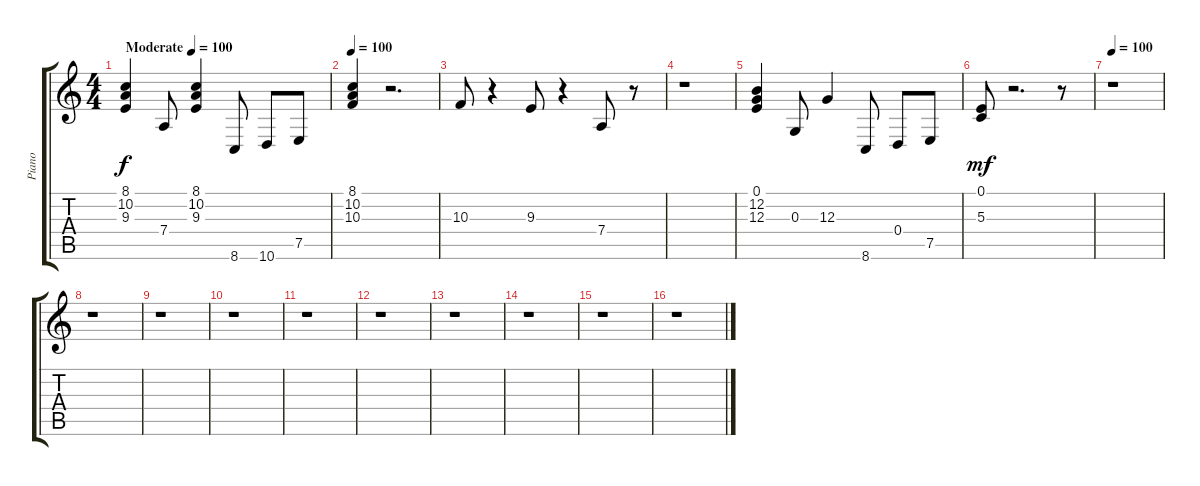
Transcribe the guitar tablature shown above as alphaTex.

\track ("Piano" "Piano") {instrument brightacousticpiano}
\staff {score tabs}
\tuning (E4 B3 G3 D3 A2 E2) {hide}
\ts (4 4)
\tempo (100 "Moderate")
\clef g2
\ks c
(8.1 10.2 9.3).4{dy f instrument brightacousticpiano} 7.4.8 (8.1 10.2 9.3).4 8.6.8 10.6.8 7.5.8 |
\tempo 100
(8.1 10.2 10.3).4 r.2{d} |
10.3.8 r.4 9.3.8 r.4 7.4.8 r.8 |
r.1 |
(0.1 12.2 12.3).4 0.3.8 12.3.4 8.6.8 0.4.8 7.5.8 |
(0.1 5.3).8{dy mf} r.2{d} r.8 |
\tempo 100
r.1 |
r.1 |
r.1 |
r.1 |
r.1 |
r.1 |
r.1 |
r.1 |
r.1 |
r.1
